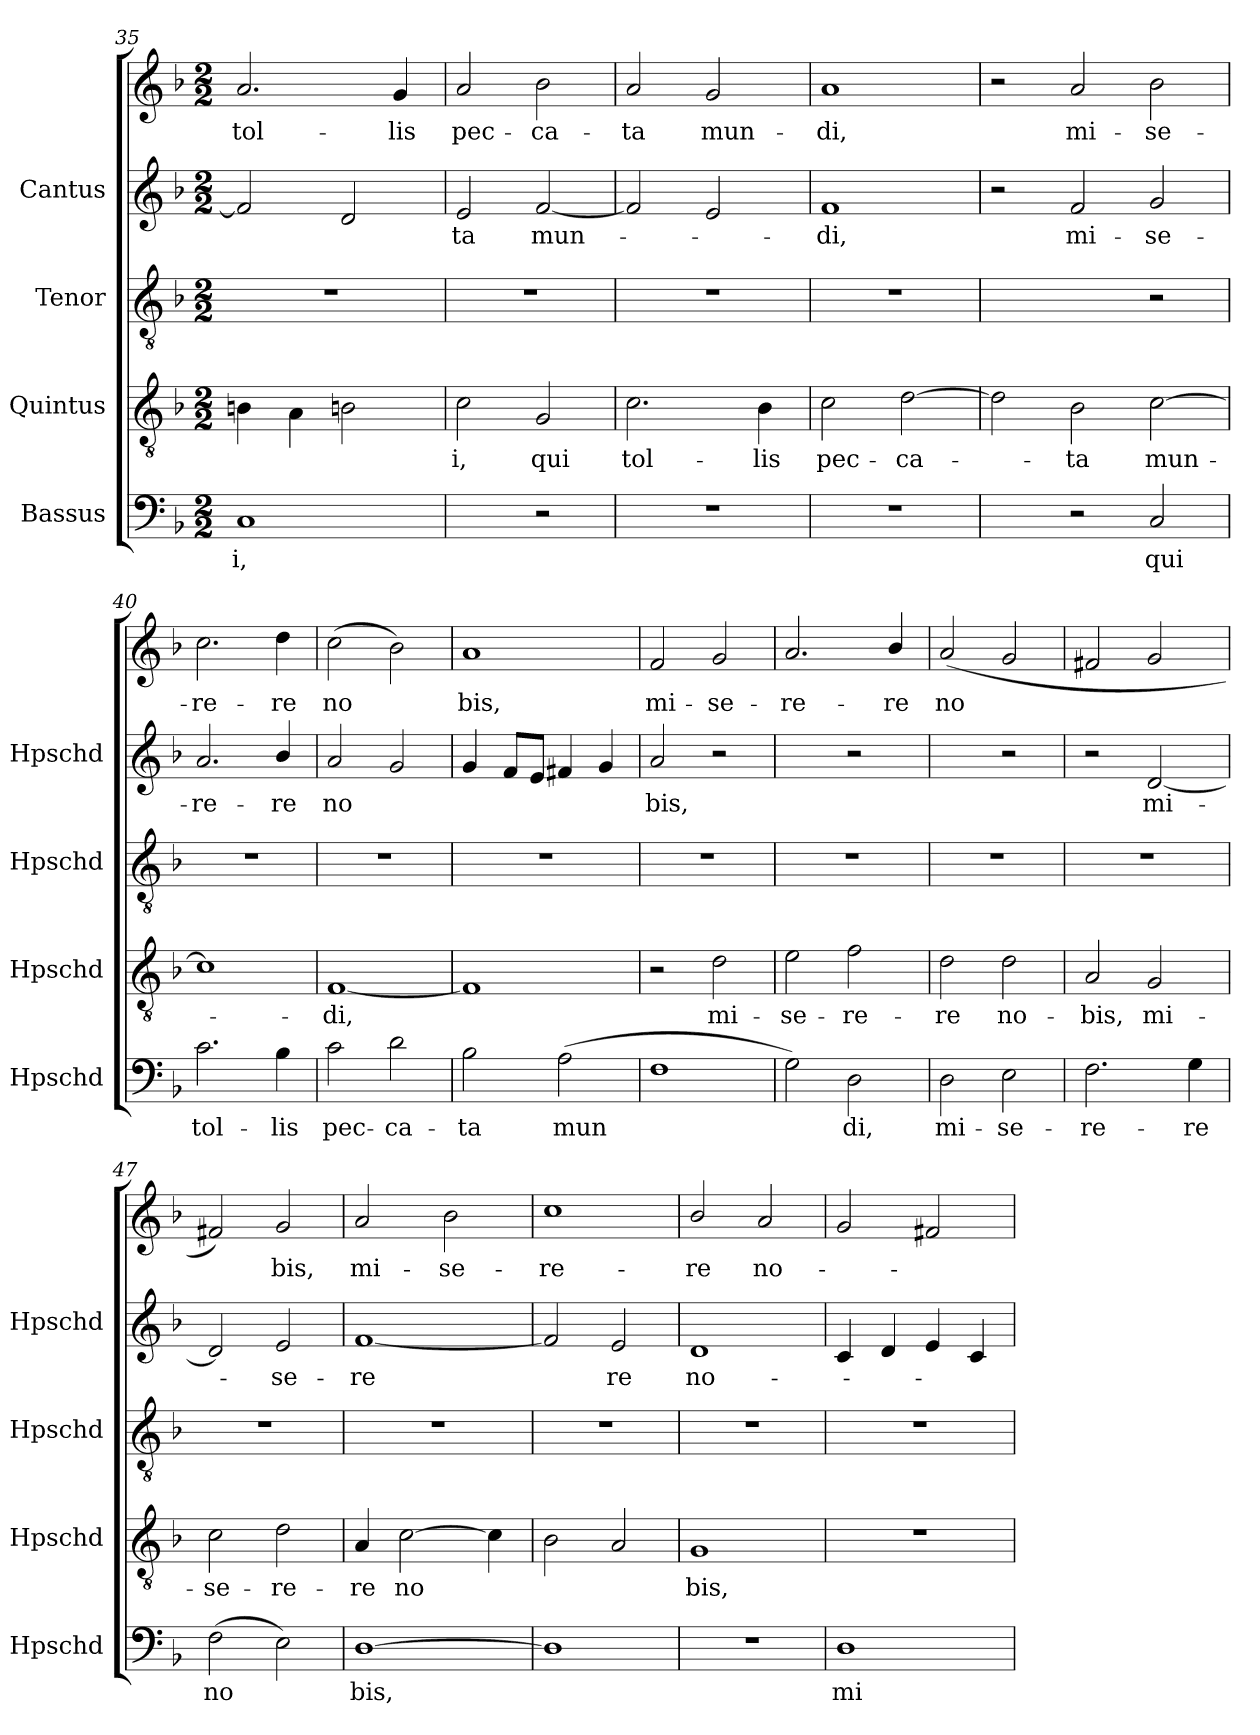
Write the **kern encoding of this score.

**kern	**text	**kern	**text	**kern	**kern	**text	**kern	**text
*part4	*part4	*part3	*part3	*part2	*part1	*part1	*part1	*part1
*staff5	*staff5	*staff4	*staff4	*staff3	*staff2	*staff2	*staff1	*staff1
*I"Bassus	*	*I"Quintus	*	*I"Tenor	*I"Cantus	*	*	*
*I'Hpschd	*	*I'Hpschd	*	*I'Hpschd	*I'Hpschd	*	*	*
*clefF4	*	*clefGv2	*	*clefGv2	*clefG2	*	*clefG2	*
*k[b-]	*	*k[b-]	*	*k[b-]	*k[b-]	*	*k[b-]	*
*F:	*	*F:	*	*F:	*F:	*	*F:	*
*M2/2	*	*M2/2	*	*M2/2	*M2/2	*	*M2/2	*
=35	=35	=35	=35	=35	=35	=35	=35	=35
!	!LO:LY:b:cj	!	!	!	!	!	!	!LO:LY:b
1C	-i,	4Bn\	.	1r	2f/]	.	2.a/	-tol-
.	.	4A\	.	.	.	.	.	.
.	.	2Bn\	.	.	2d/	.	.	.
!	!	!	!	!	!	!	!	!LO:LY:b
.	.	.	.	.	.	.	4g/	-lis
=36	=36	=36	=36	=36	=36	=36	=36	=36
!	!	!	!LO:LY:b:cj	!	!	!LO:LY:b:cj	!	!LO:LY:b
2ryy	.	2c\	-i,	1r	2e/	-ta	2a/	pec-
!	!	!	!LO:LY:b:cj	!	!	!LO:LY:b:cj	!	!LO:LY:b
2r	.	2G/	qui	.	[<2f/	mun-	2b-\	-ca-
!!LO:LB:g=z
=37	=37	=37	=37	=37	=37	=37	=37	=37
!	!	!	!LO:LY:b:cj	!	!	!	!	!LO:LY:b
1r	.	2.c\	tol-	1r	2f/]	.	2a/	-ta
!	!	!	!	!	!	!	!	!LO:LY:b
.	.	.	.	.	2e/	.	2g/	mun-
!	!	!	!LO:LY:b:cj	!	!	!	!	!
.	.	4B-\	-lis	.	.	.	.	.
=38	=38	=38	=38	=38	=38	=38	=38	=38
!	!	!	!LO:LY:b:cj	!	!	!LO:LY:b:cj	!	!LO:LY:b
1r	.	2c\	pec-	1r	1f	di,	1a	-di,
!	!	!	!LO:LY:b:cj	!	!	!	!	!
.	.	[>2d\	-ca-	.	.	.	.	.
=39	=39	=39	=39	=39	=39	=39	=39	=39
2ryy	.	2d\]	.	1ryy	2r	.	2r	.
!	!	!	!LO:LY:b:cj	!	!	!LO:LY:b:cj	!	!LO:LY:b
2r	.	2B-\	-ta	.	2f/	-mi-	2a/	mi-
!	!LO:LY:b:cj	!	!LO:LY:b:cj	!	!	!LO:LY:b:cj	!	!LO:LY:b
2C/	qui	[>2c\	mun-	2r	2g/	-se-	2b-\	-se-
=40	=40	=40	=40	=40	=40	=40	=40	=40
!	!LO:LY:b:cj	!	!	!	!	!LO:LY:b:cj	!	!LO:LY:b
2.c\	tol-	1c]	.	1r	2.a/	re-	2.cc\	-re-
!	!LO:LY:b:cj	!	!	!	!	!LO:LY:b:cj	!	!LO:LY:b
4B-\	-lis	.	.	.	4b-/	-re	4dd\	-re
=41	=41	=41	=41	=41	=41	=41	=41	=41
!	!LO:LY:b:cj	!	!LO:LY:b:cj	!	!	!LO:LY:b:cj	!	!LO:LY:b
2c\	pec-	[<1F	-di,	1r	2a/	-no-	(>2cc\	no-
!	!LO:LY:b:cj	!	!	!	!	!LO:LY:b:cj	!	!LO:LY:b
2d\	-ca-	.	.	.	2g/	--	2b-\)	--
=42	=42	=42	=42	=42	=42	=42	=42	=42
!	!LO:LY:b:cj	!	!	!	!	!	!	!LO:LY:b
2B-\	-ta	1F]	.	1r	4g/	.	1a	-bis,
.	.	.	.	.	8f/L	.	.	.
.	.	.	.	.	8e/J	.	.	.
!	!LO:LY:b:cj	!	!	!	!	!	!	!
(>2A\	mun-	.	.	.	4f#X/	.	.	.
.	.	.	.	.	4g/	.	.	.
=43	=43	=43	=43	=43	=43	=43	=43	=43
!	!	!	!	!	!	!LO:LY:b:cj	!	!LO:LY:b
1F	.	2r	.	1r	2a/	-bis,	2f/	mi-
!	!	!	!LO:LY:b:cj	!	!	!	!	!LO:LY:b
.	.	2d\	mi-	.	2r	.	2g/	-se-
!!LO:LB:g=z
=44	=44	=44	=44	=44	=44	=44	=44	=44
!	!LO:LY:b:cj	!	!LO:LY:b:cj	!	!	!	!	!LO:LY:b
2G\)	-	2e\	-se-	1r	2ryy	.	2.a/	re-
!	!LO:LY:b:cj	!	!LO:LY:b:cj	!	!	!	!	!
2D\	di,	2f\	-re-	.	2r	.	.	.
!	!	!	!	!	!	!	!	!LO:LY:b
.	.	.	.	.	.	.	4b-/	-re
!!LO:PB:g=z
=45	=45	=45	=45	=45	=45	=45	=45	=45
!	!LO:LY:b:cj	!	!LO:LY:b:cj	!	!	!	!	!LO:LY:b
2D\	mi-	2d\	-re	1r	2ryy	.	(<2a/	no-
!	!LO:LY:b:cj	!	!LO:LY:b:cj	!	!	!	!	!LO:LY:b
2E\	-se-	2d\	no-	.	2r	.	2g/	--
!!LO:LB:g=z
=46	=46	=46	=46	=46	=46	=46	=46	=46
!	!LO:LY:b:cj	!	!LO:LY:b:cj	!	!	!	!	!
2.F\	-re-	2A/	-bis,	1r	2r	.	2f#X/	.
!	!	!	!LO:LY:b:cj	!	!	!LO:LY:b:cj	!	!
.	.	2G/	mi-	.	[<2d/	-mi-	2g/	.
!	!LO:LY:b:cj	!	!	!	!	!	!	!
4G\	-re	.	.	.	.	.	.	.
!!LO:LB:g=z
=47	=47	=47	=47	=47	=47	=47	=47	=47
!	!LO:LY:b:cj	!	!LO:LY:b:cj	!	!	!LO:LY:b:cj	!	!LO:LY:b
(>2F\	no-	2c\	-se-	1r	2d/]	.	2f#X/)	-
!	!LO:LY:b:cj	!	!LO:LY:b:cj	!	!	!LO:LY:b:cj	!	!LO:LY:b
2E\)	--	2d\	-re-	.	2e/	se-	2g/	bis,
!!LO:LB:g=z
=48	=48	=48	=48	=48	=48	=48	=48	=48
!	!LO:LY:b:cj	!	!LO:LY:b:cj	!	!	!LO:LY:b:cj	!	!LO:LY:b
[>1D	-bis,	4A/	-re	1r	[<1f	-re-	2a/	-mi-
!	!	!	!LO:LY:b:cj	!	!	!	!	!
.	.	[>2c\	no-	.	.	.	.	.
!	!	!	!	!	!	!	!	!LO:LY:b
.	.	.	.	.	.	.	2b-\	-se-
!	!	!	!LO:LY:b:cj	!	!	!	!	!
.	.	4c\]	--	.	.	.	.	.
!!LO:PB:g=z
=49	=49	=49	=49	=49	=49	=49	=49	=49
!	!	!	!	!	!	!LO:LY:b:cj	!	!LO:LY:b
1D]	.	2B-\	.	1r	2f/]	-	1cc	-re-
!	!	!	!	!	!	!LO:LY:b:cj	!	!
.	.	2A/	.	.	2e/	re	.	.
!!LO:LB:g=z
=50	=50	=50	=50	=50	=50	=50	=50	=50
!	!	!	!LO:LY:b:cj	!	!	!LO:LY:b:cj	!	!LO:LY:b
1r	.	1G	-bis,	1r	1d	-no-	2b-/	re
!	!	!	!	!	!	!	!	!LO:LY:b
.	.	.	.	.	.	.	2a/	no-
!!LO:LB:g=z
=51	=51	=51	=51	=51	=51	=51	=51	=51
!	!LO:LY:b:cj	!	!	!	!	!	!	!
1D	mi-	1r	.	1r	4c/	.	2g/	.
.	.	.	.	.	4d/	.	.	.
.	.	.	.	.	4e/	.	2f#X/	.
.	.	.	.	.	4c/	.	.	.
=	=	=	=	=	=	=	=	=
*-	*-	*-	*-	*-	*-	*-	*-	*-
